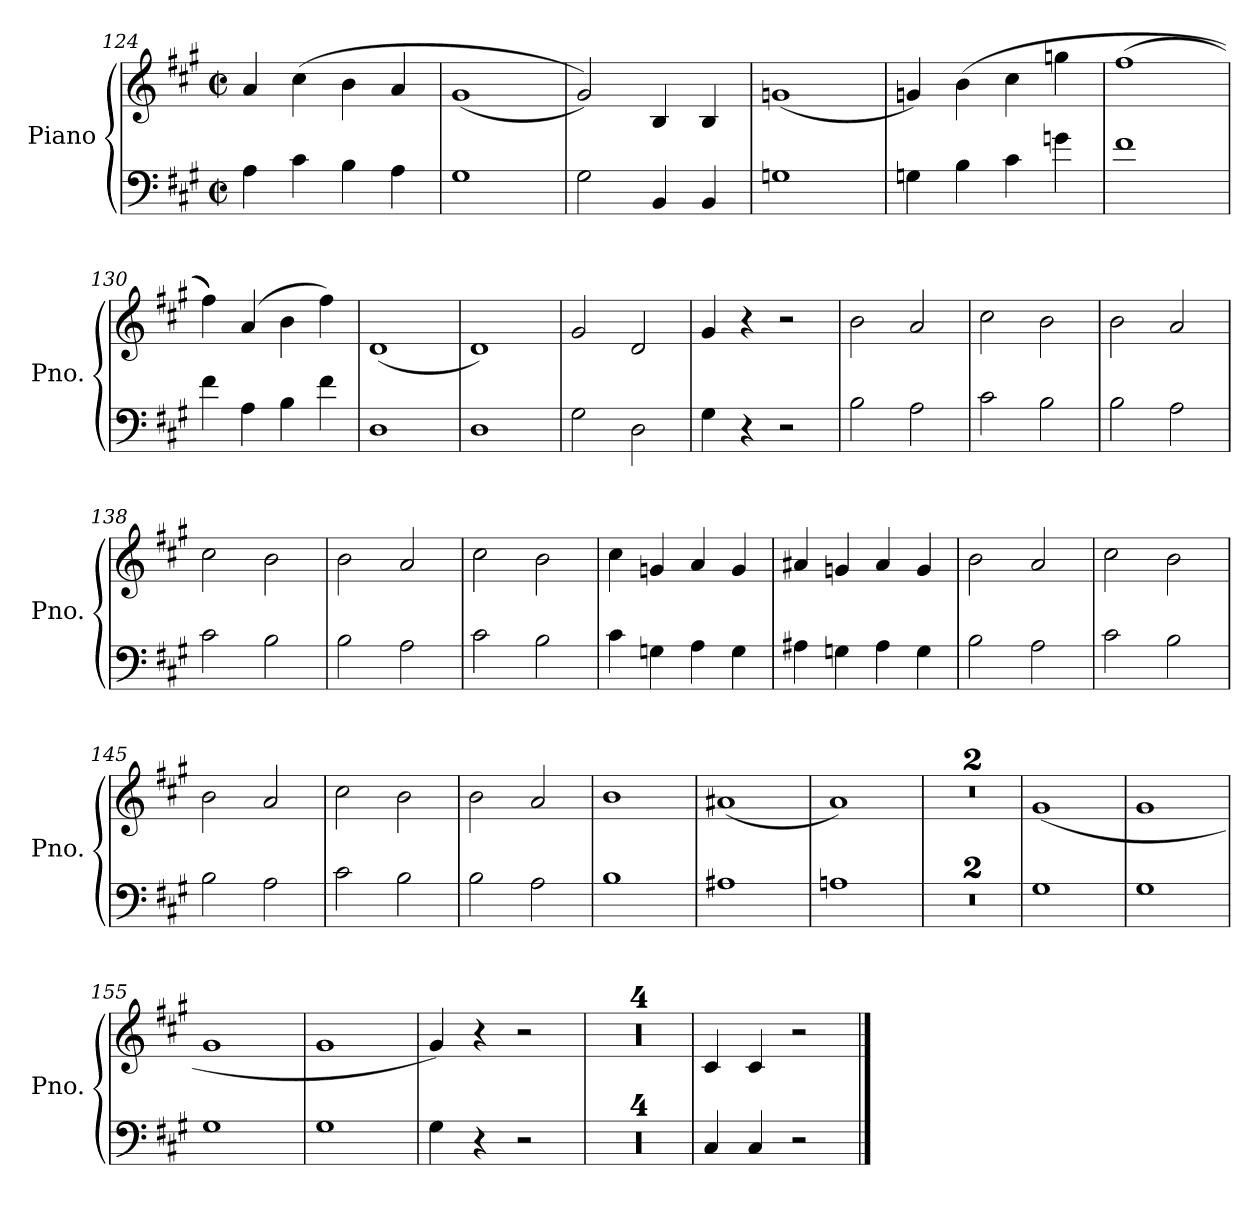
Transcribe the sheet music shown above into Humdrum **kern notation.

**kern	**kern
*part1	*part1
*staff2	*staff1
*I"Piano	*
*I'Pno.	*
*clefF4	*clefG2
*k[f#c#g#]	*k[f#c#g#]
*M2/2	*M2/2
*met(c|)	*met(c|)
=124	=124
4A\	4a/
4c#\	(4cc#\
4B\	4b\
4A\	4a/
=125	=125
1G#	(1g#
=126	=126
2G#\	2g#/))
4BB/	4B/
4BB/	4B/
!!LO:PB:g=z
=127	=127
1Gn	(1gn
=128	=128
4Gn\	4gn/)
4B\	(4b\
4c#\	4cc#\
4gn\	4ggn\
=129	=129
1f#	(1ff#
=130	=130
4f#\	4ff#\))
4A\	(4a/
4B\	4b\
4f#\	4ff#\)
=131	=131
1D	(1d
=132	=132
1D	1d)
=133	=133
2G#\	2g#/
2D\	2d/
=134	=134
4G#\	4g#/
4r	4r
2r	2r
=135	=135
2B\	2b\
2A\	2a/
=136	=136
2c#\	2cc#\
2B\	2b\
=137	=137
2B\	2b\
2A\	2a/
=138	=138
2c#\	2cc#\
2B\	2b\
!!LO:LB:g=z
=139	=139
2B\	2b\
2A\	2a/
=140	=140
2c#\	2cc#\
2B\	2b\
=141	=141
4c#\	4cc#\
4Gn\	4gn/
4A\	4a/
4G\	4g/
=142	=142
4A#X\	4a#X/
4Gn\	4gn/
4A#\	4a#/
4G\	4g/
=143	=143
2B\	2b\
2A\	2a/
=144	=144
2c#\	2cc#\
2B\	2b\
=145	=145
2B\	2b\
2A\	2a/
=146	=146
2c#\	2cc#\
2B\	2b\
=147	=147
2B\	2b\
2A\	2a/
=148	=148
1B	1b
=149	=149
1A#X	(1a#X
=150	=150
1An	1a)
=151	=151
1r	1r
=152	=152
1r	1r
=153	=153
1G#	(1g#
=154	=154
1G#	1g#
=155	=155
1G#	1g#
=156	=156
1G#	1g#
=157	=157
4G#\	4g#/)
4r	4r
2r	2r
=158	=158
1r	1r
=159	=159
1r	1r
=160	=160
1r	1r
=161	=161
1r	1r
=162	=162
4C#/	4c#/
4C#/	4c#/
2r	2r
==	==
*-	*-
